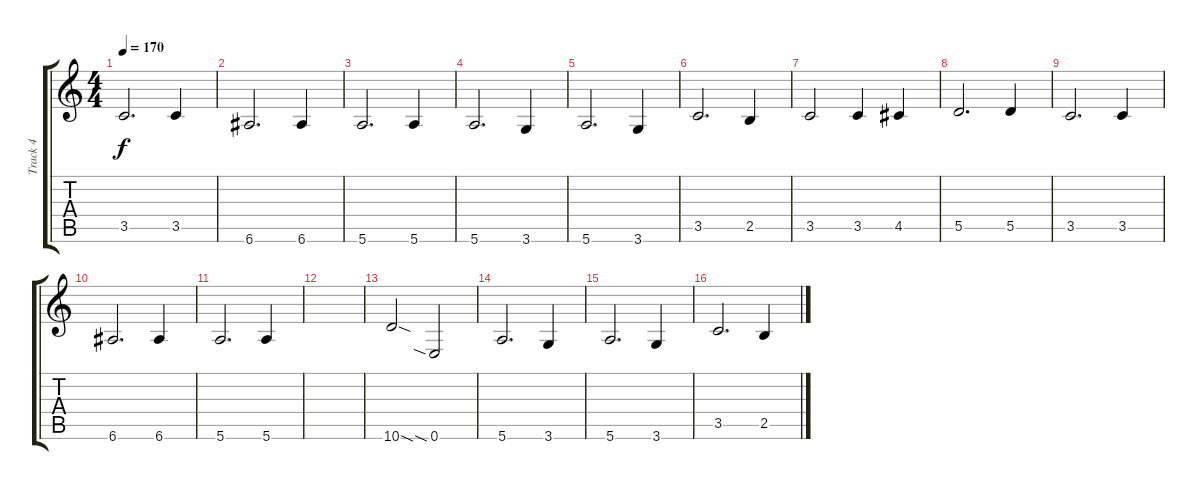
\track ("Track 4" "Track 4") {instrument electricbassfinger}
\staff {score tabs}
\tuning (E4 B3 G3 D3 A2 E2) {hide}
\ts (4 4)
\tempo 170
\clef g2
\ks c
3.5.2{d dy f} 3.5.4 |
6.6.2{d} 6.6.4 |
5.6.2{d} 5.6.4 |
5.6.2{d} 3.6.4 |
5.6.2{d} 3.6.4 |
3.5.2{d} 2.5.4 |
3.5.2 3.5.4 4.5.4 |
5.5.2{d} 5.5.4 |
3.5.2{d} 3.5.4 |
6.6.2{d} 6.6.4 |
5.6.2{d} 5.6.4 |
|
10.6{sod}.2 0.6{sia}.2 |
5.6.2{d} 3.6.4 |
5.6.2{d} 3.6.4 |
3.5.2{d} 2.5.4
